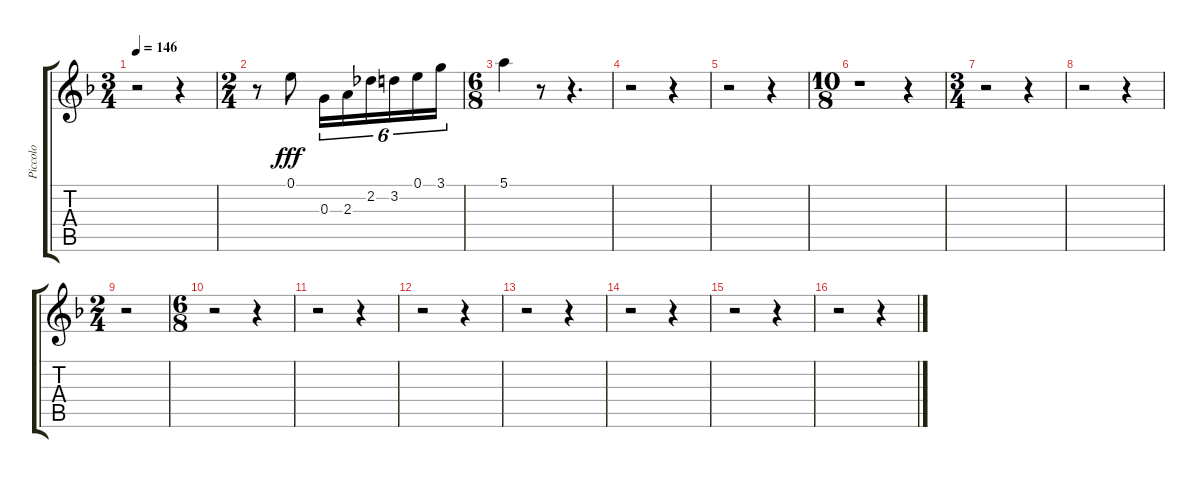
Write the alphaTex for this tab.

\track ("Piccolo" "Piccolo") {instrument flute}
\staff {score tabs}
\tuning (E5 B4 G4 D4 A3 E3) {hide}
\ts (3 4)
\tempo 146
\clef g2
\ks f
r.2{dy fff} r.4 |
\ts (2 4)
r.8 0.1.8 0.3.16{tu (6 4)} 2.3.16{tu (6 4)} 2.2.16{tu (6 4)} 3.2.16{tu (6 4)} 0.1.16{tu (6 4)} 3.1.16{tu (6 4)} |
\ts (6 8)
5.1.4 r.8 r.4{d} |
r.2 r.4 |
r.2 r.4 |
\ts (10 8)
r.1 r.4 |
\ts (3 4)
r.2 r.4 |
r.2 r.4 |
\ts (2 4)
r.2 |
\ts (6 8)
r.2 r.4 |
r.2 r.4 |
r.2 r.4 |
r.2 r.4 |
r.2 r.4 |
r.2 r.4 |
r.2 r.4
